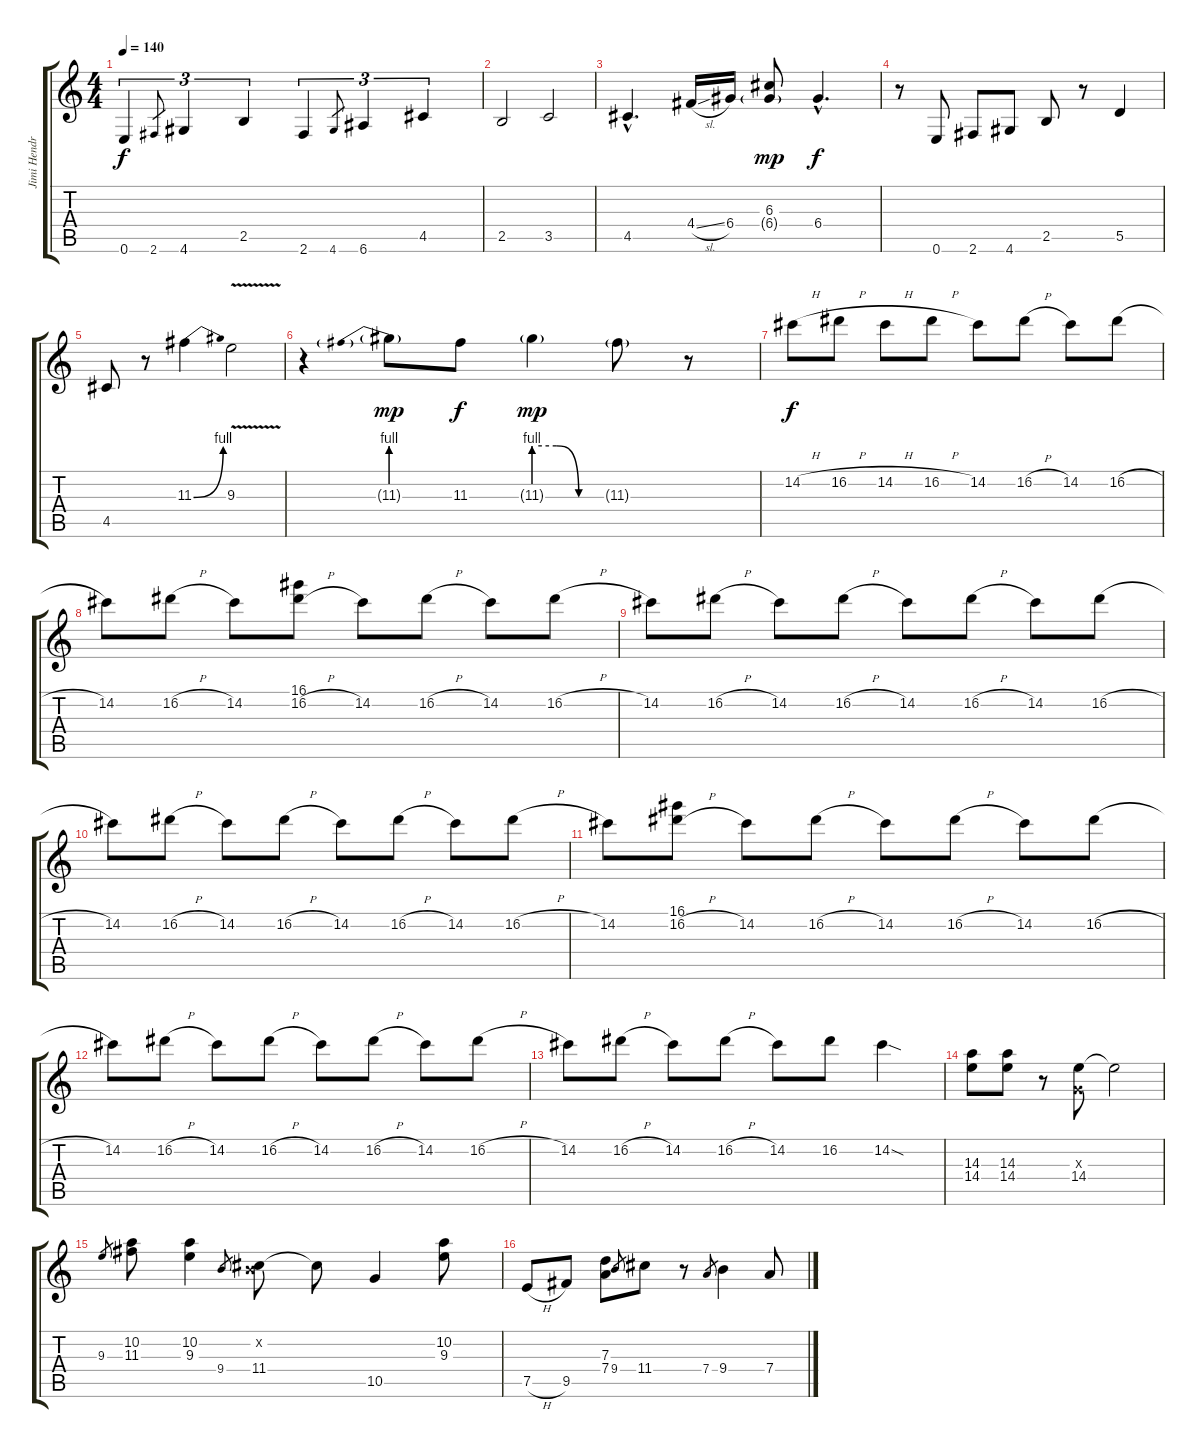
\track ("Jimi Hendrix Lead" "Jimi Hendr") {instrument distortionguitar}
\staff {score tabs}
\tuning (E4 B3 G3 D3 A2 E2) {hide}
\ts (4 4)
\tempo 140
\clef g2
\ks c
0.6.4{tu (3 2) dy f} 2.6.8{gr} 4.6.4{tu (3 2)} 2.5.4{tu (3 2)} 2.6.4{tu (3 2)} 4.6.8{gr} 6.6.4{tu (3 2)} 4.5.4{tu (3 2)} |
2.5.2 3.5.2 |
4.5{hac}.4{d} 4.4{sl}.16 6.4.16 (6.3 6.4{g}).8{dy mp} 6.4{hac}.4{d dy f} |
r.8 0.6.8 2.6.8 4.6.8 2.5.8 r.8 5.5.4 |
4.5.8 r.8 11.3{be (bend 0 0 60 4)}.4 9.3{v}.2 |
r.4 11.3{be (prebend 0 4 60 4) g}.8{dy mp} 11.3.8{dy f} 11.3{be (custom 0 4 20 4 40 0 60 0) g}.4{dy mp} 11.3{g}.8 r.8 |
14.2{h}.8{dy f} 16.2{h}.8 14.2{h}.8 16.2{h}.8 14.2.8 16.2{h}.8 14.2.8 16.2{h}.8 |
14.2.8 16.2{h}.8 14.2.8 (16.1 16.2{h}).8 14.2.8 16.2{h}.8 14.2.8 16.2{h}.8 |
14.2.8 16.2{h}.8 14.2.8 16.2{h}.8 14.2.8 16.2{h}.8 14.2.8 16.2{h}.8 |
14.2.8 16.2{h}.8 14.2.8 16.2{h}.8 14.2.8 16.2{h}.8 14.2.8 16.2{h}.8 |
14.2.8 (16.1 16.2{h}).8 14.2.8 16.2{h}.8 14.2.8 16.2{h}.8 14.2.8 16.2{h}.8 |
14.2.8 16.2{h}.8 14.2.8 16.2{h}.8 14.2.8 16.2{h}.8 14.2.8 16.2{h}.8 |
14.2.8 16.2{h}.8 14.2.8 16.2{h}.8 14.2.8 16.2.8 14.2{sod}.4 |
(14.3 14.4).8 (14.3 14.4).8 r.8 (0.3{x} 14.4).8 14.4{t}.2 |
9.3.8{gr} (10.2 11.3).8 (10.2 9.3).4 9.4.8{gr} (0.2{x} 11.4).8 11.4{t}.8 10.5.4 (10.2 9.3).8 |
7.5{h}.8 9.5.8 (7.3 7.4).8 9.4.8{gr} 11.4.8 r.8 7.4.8{gr} 9.4.4 7.4.8
